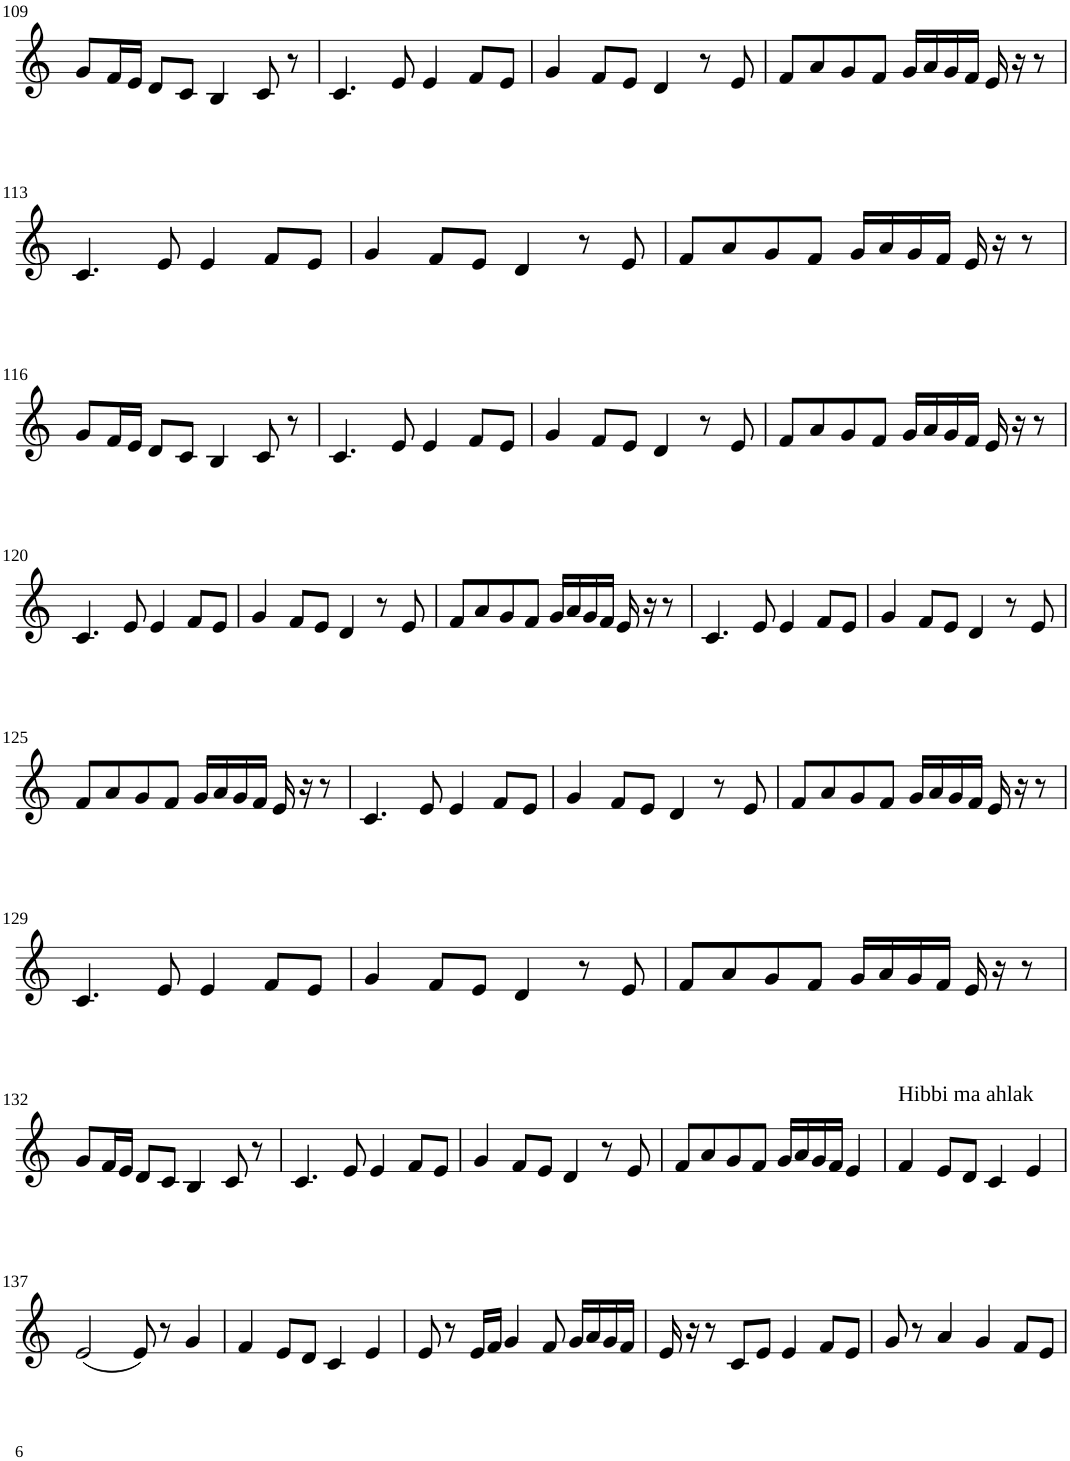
**kern
*part1
*staff1
*I"Violin
!!LO:PB:g=z
*clefG2
*k[]
*M4/4
=109
8g/L
16f/L
16e/JJ
8d/L
8c/J
4B/
8c/
8r
=110
4.c/
8e/
4e/
8f/L
8e/J
=111
4g/
8f/L
8e/J
4d/
8r
8e/
=112
8f/L
8a/
8g/
8f/J
16g/LL
16a/
16g/
16f/JJ
16e/
16r
8r
!!LO:LB:g=z
=113
4.c/
8e/
4e/
8f/L
8e/J
=114
4g/
8f/L
8e/J
4d/
8r
8e/
=115
8f/L
8a/
8g/
8f/J
16g/LL
16a/
16g/
16f/JJ
16e/
16r
8r
!!LO:LB:g=z
=116
8g/L
16f/L
16e/JJ
8d/L
8c/J
4B/
8c/
8r
=117
4.c/
8e/
4e/
8f/L
8e/J
=118
4g/
8f/L
8e/J
4d/
8r
8e/
=119
8f/L
8a/
8g/
8f/J
16g/LL
16a/
16g/
16f/JJ
16e/
16r
8r
!!LO:LB:g=z
=120
4.c/
8e/
4e/
8f/L
8e/J
=121
4g/
8f/L
8e/J
4d/
8r
8e/
=122
8f/L
8a/
8g/
8f/J
16g/LL
16a/
16g/
16f/JJ
16e/
16r
8r
=123
4.c/
8e/
4e/
8f/L
8e/J
=124
4g/
8f/L
8e/J
4d/
8r
8e/
!!LO:LB:g=z
=125
8f/L
8a/
8g/
8f/J
16g/LL
16a/
16g/
16f/JJ
16e/
16r
8r
=126
4.c/
8e/
4e/
8f/L
8e/J
=127
4g/
8f/L
8e/J
4d/
8r
8e/
=128
8f/L
8a/
8g/
8f/J
16g/LL
16a/
16g/
16f/JJ
16e/
16r
8r
!!LO:LB:g=z
=129
4.c/
8e/
4e/
8f/L
8e/J
=130
4g/
8f/L
8e/J
4d/
8r
8e/
=131
8f/L
8a/
8g/
8f/J
16g/LL
16a/
16g/
16f/JJ
16e/
16r
8r
!!LO:LB:g=z
=132
8g/L
16f/L
16e/JJ
8d/L
8c/J
4B/
8c/
8r
=133
4.c/
8e/
4e/
8f/L
8e/J
=134
4g/
8f/L
8e/J
4d/
8r
8e/
=135
8f/L
8a/
8g/
8f/J
16g/LL
16a/
16g/
16f/JJ
4e/
=136
!LO:TX:a:t=Hibbi ma ahlak
4f/
8e/L
8d/J
4c/
4e/
!!LO:LB:g=z
=137
(2e/
8e/)
8r
4g/
=138
4f/
8e/L
8d/J
4c/
4e/
=139
8e/
8r
16e/LL
16f/JJ
4g/
8f/
16g/LL
16a/
16g/
16f/JJ
=140
16e/
16r
8r
8c/L
8e/J
4e/
8f/L
8e/J
=141
8g/
8r
4a/
4g/
8f/L
8e/J
=
*-
